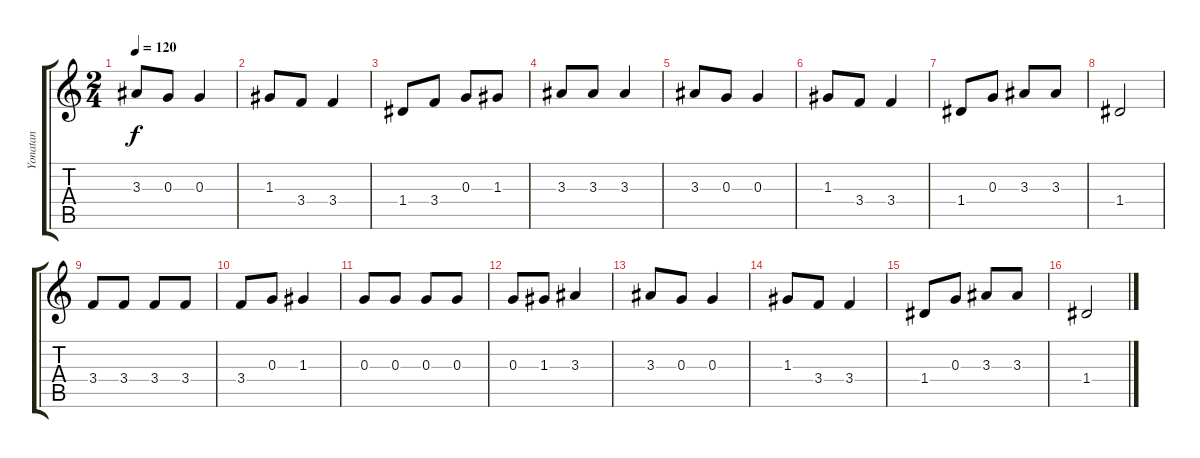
\track ("Yonatan" "Yonatan") {instrument acousticguitarnylon}
\staff {score tabs}
\tuning (E4 B3 G3 D3 A2 E2) {hide}
\ts (2 4)
\tempo 120
\clef g2
\ks c
3.3.8{dy f instrument acousticguitarnylon} 0.3.8 0.3.4 |
1.3.8 3.4.8 3.4.4 |
1.4.8 3.4.8 0.3.8 1.3.8 |
3.3.8 3.3.8 3.3.4 |
3.3.8 0.3.8 0.3.4 |
1.3.8 3.4.8 3.4.4 |
1.4.8 0.3.8 3.3.8 3.3.8 |
1.4.2 |
3.4.8 3.4.8 3.4.8 3.4.8 |
3.4.8 0.3.8 1.3.4 |
0.3.8 0.3.8 0.3.8 0.3.8 |
0.3.8 1.3.8 3.3.4 |
3.3.8 0.3.8 0.3.4 |
1.3.8 3.4.8 3.4.4 |
1.4.8 0.3.8 3.3.8 3.3.8 |
1.4.2
